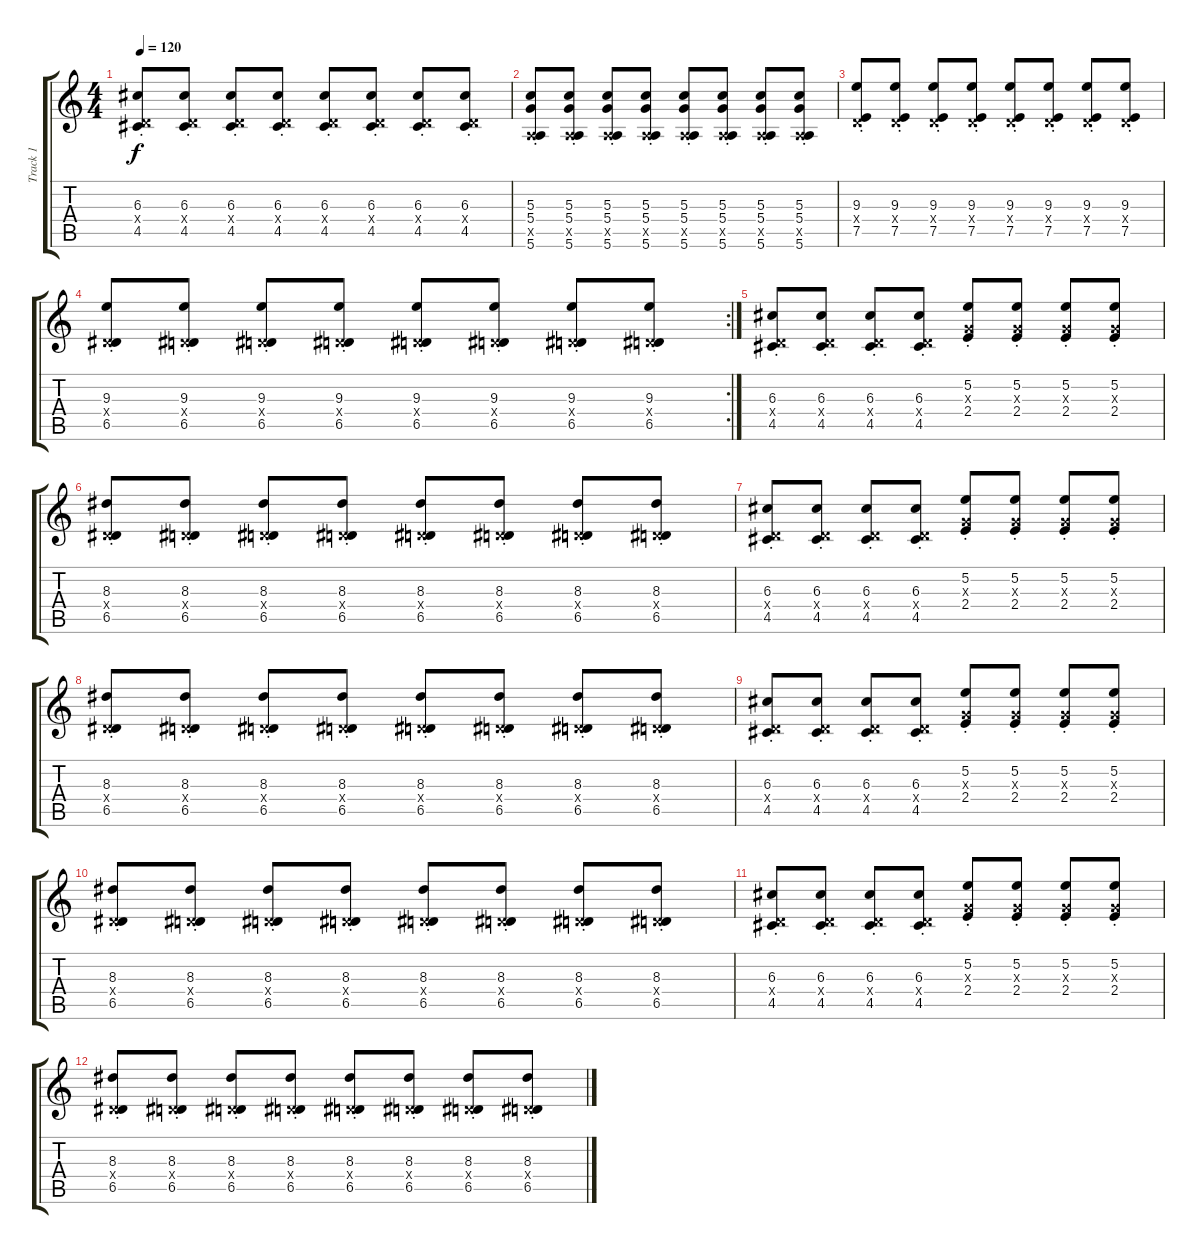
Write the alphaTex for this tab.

\track ("Track 1" "Track 1") {instrument electricguitarclean}
\staff {score tabs}
\tuning (E4 B3 G3 D3 A2 E2) {hide}
\ts (4 4)
\tempo 120
\clef g2
\ks c
(6.3{st} 0.4{x} 4.5{st}).8{dy f} (6.3{st} 0.4{x} 4.5{st}).8 (6.3{st} 0.4{x} 4.5{st}).8 (6.3{st} 0.4{x} 4.5{st}).8 (6.3{st} 0.4{x} 4.5{st}).8 (6.3{st} 0.4{x} 4.5{st}).8 (6.3{st} 0.4{x} 4.5{st}).8 (6.3{st} 0.4{x} 4.5{st}).8 |
(5.3{st} 5.4{st} 0.5{x} 5.6{st}).8 (5.3{st} 5.4{st} 0.5{x} 5.6{st}).8 (5.3{st} 5.4{st} 0.5{x} 5.6{st}).8 (5.3{st} 5.4{st} 0.5{x} 5.6{st}).8 (5.3{st} 5.4{st} 0.5{x} 5.6{st}).8 (5.3{st} 5.4{st} 0.5{x} 5.6{st}).8 (5.3{st} 5.4{st} 0.5{x} 5.6{st}).8 (5.3{st} 5.4{st} 0.5{x} 5.6{st}).8 |
(9.3{st} 0.4{x} 7.5{st}).8 (9.3{st} 0.4{x} 7.5{st}).8 (9.3{st} 0.4{x} 7.5{st}).8 (9.3{st} 0.4{x} 7.5{st}).8 (9.3{st} 0.4{x} 7.5{st}).8 (9.3{st} 0.4{x} 7.5{st}).8 (9.3{st} 0.4{x} 7.5{st}).8 (9.3{st} 0.4{x} 7.5{st}).8 |
\rc 2
(9.3{st} 0.4{x} 6.5{st}).8 (9.3{st} 0.4{x} 6.5{st}).8 (9.3{st} 0.4{x} 6.5{st}).8 (9.3{st} 0.4{x} 6.5{st}).8 (9.3{st} 0.4{x} 6.5{st}).8 (9.3{st} 0.4{x} 6.5{st}).8 (9.3{st} 0.4{x} 6.5{st}).8 (9.3{st} 0.4{x} 6.5{st}).8 |
(6.3{st} 0.4{x} 4.5{st}).8 (6.3{st} 0.4{x} 4.5{st}).8 (6.3{st} 0.4{x} 4.5{st}).8 (6.3{st} 0.4{x} 4.5{st}).8 (5.2{st} 0.3{x} 2.4{st}).8 (5.2{st} 0.3{x} 2.4{st}).8 (5.2{st} 0.3{x} 2.4{st}).8 (5.2{st} 0.3{x} 2.4{st}).8 |
(8.3{st} 0.4{x} 6.5{st}).8 (8.3{st} 0.4{x} 6.5{st}).8 (8.3{st} 0.4{x} 6.5{st}).8 (8.3{st} 0.4{x} 6.5{st}).8 (8.3{st} 0.4{x} 6.5{st}).8 (8.3{st} 0.4{x} 6.5{st}).8 (8.3{st} 0.4{x} 6.5{st}).8 (8.3{st} 0.4{x} 6.5{st}).8 |
(6.3{st} 0.4{x} 4.5{st}).8 (6.3{st} 0.4{x} 4.5{st}).8 (6.3{st} 0.4{x} 4.5{st}).8 (6.3{st} 0.4{x} 4.5{st}).8 (5.2{st} 0.3{x} 2.4{st}).8 (5.2{st} 0.3{x} 2.4{st}).8 (5.2{st} 0.3{x} 2.4{st}).8 (5.2{st} 0.3{x} 2.4{st}).8 |
(8.3{st} 0.4{x} 6.5{st}).8 (8.3{st} 0.4{x} 6.5{st}).8 (8.3{st} 0.4{x} 6.5{st}).8 (8.3{st} 0.4{x} 6.5{st}).8 (8.3{st} 0.4{x} 6.5{st}).8 (8.3{st} 0.4{x} 6.5{st}).8 (8.3{st} 0.4{x} 6.5{st}).8 (8.3{st} 0.4{x} 6.5{st}).8 |
(6.3{st} 0.4{x} 4.5{st}).8 (6.3{st} 0.4{x} 4.5{st}).8 (6.3{st} 0.4{x} 4.5{st}).8 (6.3{st} 0.4{x} 4.5{st}).8 (5.2{st} 0.3{x} 2.4{st}).8 (5.2{st} 0.3{x} 2.4{st}).8 (5.2{st} 0.3{x} 2.4{st}).8 (5.2{st} 0.3{x} 2.4{st}).8 |
(8.3{st} 0.4{x} 6.5{st}).8 (8.3{st} 0.4{x} 6.5{st}).8 (8.3{st} 0.4{x} 6.5{st}).8 (8.3{st} 0.4{x} 6.5{st}).8 (8.3{st} 0.4{x} 6.5{st}).8 (8.3{st} 0.4{x} 6.5{st}).8 (8.3{st} 0.4{x} 6.5{st}).8 (8.3{st} 0.4{x} 6.5{st}).8 |
(6.3{st} 0.4{x} 4.5{st}).8 (6.3{st} 0.4{x} 4.5{st}).8 (6.3{st} 0.4{x} 4.5{st}).8 (6.3{st} 0.4{x} 4.5{st}).8 (5.2{st} 0.3{x} 2.4{st}).8 (5.2{st} 0.3{x} 2.4{st}).8 (5.2{st} 0.3{x} 2.4{st}).8 (5.2{st} 0.3{x} 2.4{st}).8 |
(8.3{st} 0.4{x} 6.5{st}).8 (8.3{st} 0.4{x} 6.5{st}).8 (8.3{st} 0.4{x} 6.5{st}).8 (8.3{st} 0.4{x} 6.5{st}).8 (8.3{st} 0.4{x} 6.5{st}).8 (8.3{st} 0.4{x} 6.5{st}).8 (8.3{st} 0.4{x} 6.5{st}).8 (8.3{st} 0.4{x} 6.5{st}).8
